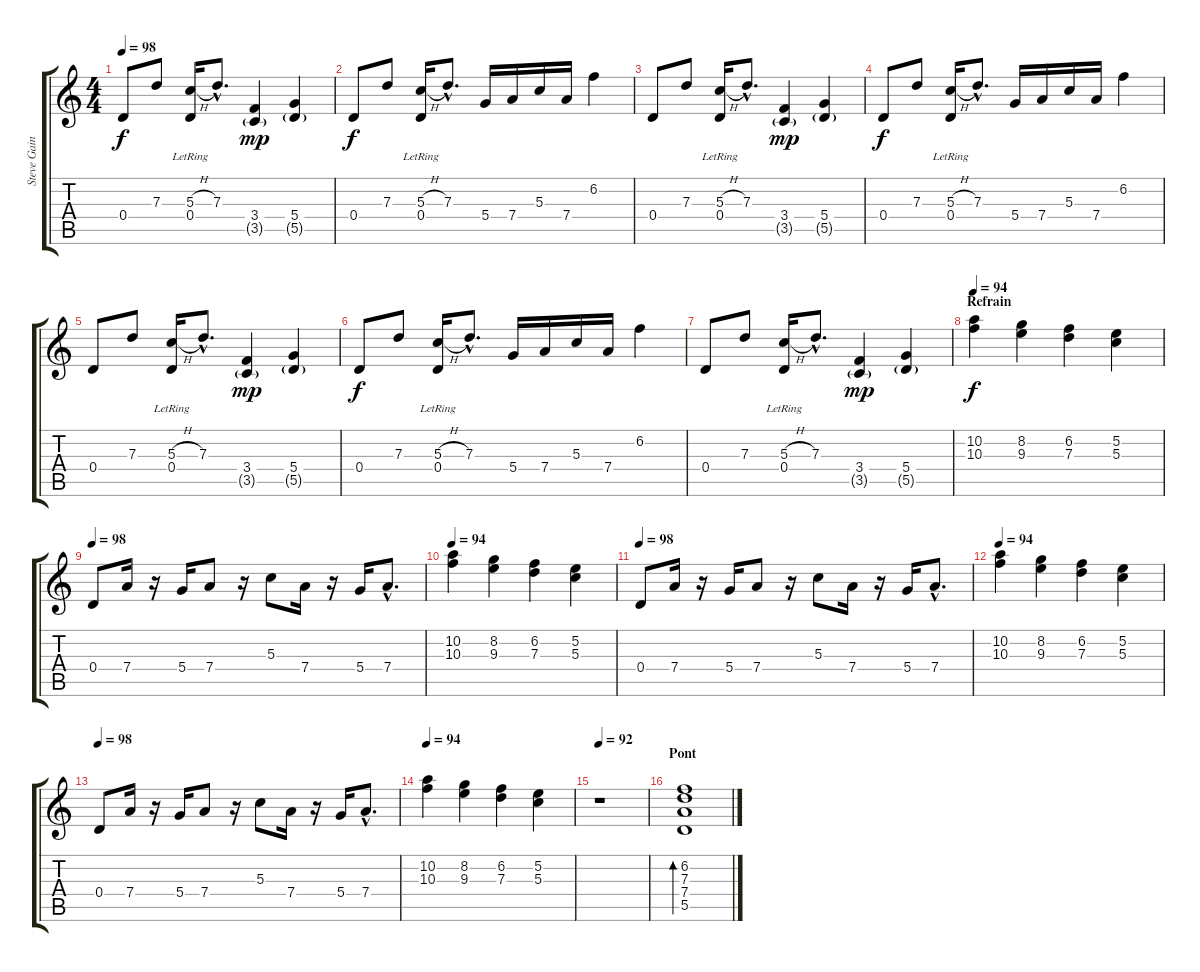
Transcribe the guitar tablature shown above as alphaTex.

\track ("Steve Gaines (guitar)" "Steve Gain") {instrument electricguitarclean}
\staff {score tabs}
\tuning (E4 B3 G3 D3 A2 E2) {hide}
\ts (4 4)
\tempo 98
\clef g2
\ks c
0.4.8{dy f} 7.3.8 (5.3{h} 0.4{lr}).16 7.3{hac}.8{d} (3.4 3.5{g}).4{dy mp} (5.4 5.5{g}).4 |
0.4.8{dy f} 7.3.8 (5.3{h} 0.4{lr}).16 7.3{hac}.8{d} 5.4.16 7.4.16 5.3.16 7.4.16 6.2.4 |
0.4.8 7.3.8 (5.3{h} 0.4{lr}).16 7.3{hac}.8{d} (3.4 3.5{g}).4{dy mp} (5.4 5.5{g}).4 |
0.4.8{dy f} 7.3.8 (5.3{h} 0.4{lr}).16 7.3{hac}.8{d} 5.4.16 7.4.16 5.3.16 7.4.16 6.2.4 |
0.4.8 7.3.8 (5.3{h} 0.4{lr}).16 7.3{hac}.8{d} (3.4 3.5{g}).4{dy mp} (5.4 5.5{g}).4 |
0.4.8{dy f} 7.3.8 (5.3{h} 0.4{lr}).16 7.3{hac}.8{d} 5.4.16 7.4.16 5.3.16 7.4.16 6.2.4 |
0.4.8 7.3.8 (5.3{h} 0.4{lr}).16 7.3{hac}.8{d} (3.4 3.5{g}).4{dy mp} (5.4 5.5{g}).4 |
\section ("" "Refrain")
\tempo 94
(10.2 10.3).4{dy f} (8.2 9.3).4 (6.2 7.3).4 (5.2 5.3).4 |
\tempo 98
0.4.8 7.4.16 r.16 5.4.16 7.4.8 r.16 5.3.8 7.4.16 r.16 5.4.16 7.4{hac}.8{d} |
\tempo 94
(10.2 10.3).4 (8.2 9.3).4 (6.2 7.3).4 (5.2 5.3).4 |
\tempo 98
0.4.8 7.4.16 r.16 5.4.16 7.4.8 r.16 5.3.8 7.4.16 r.16 5.4.16 7.4{hac}.8{d} |
\tempo 94
(10.2 10.3).4 (8.2 9.3).4 (6.2 7.3).4 (5.2 5.3).4 |
\tempo 98
0.4.8 7.4.16 r.16 5.4.16 7.4.8 r.16 5.3.8 7.4.16 r.16 5.4.16 7.4{hac}.8{d} |
\tempo 94
(10.2 10.3).4 (8.2 9.3).4 (6.2 7.3).4 (5.2 5.3).4 |
\tempo 92
r.1 |
\section ("" "Pont")
(6.2 7.3 7.4 5.5).1{bd 60}
